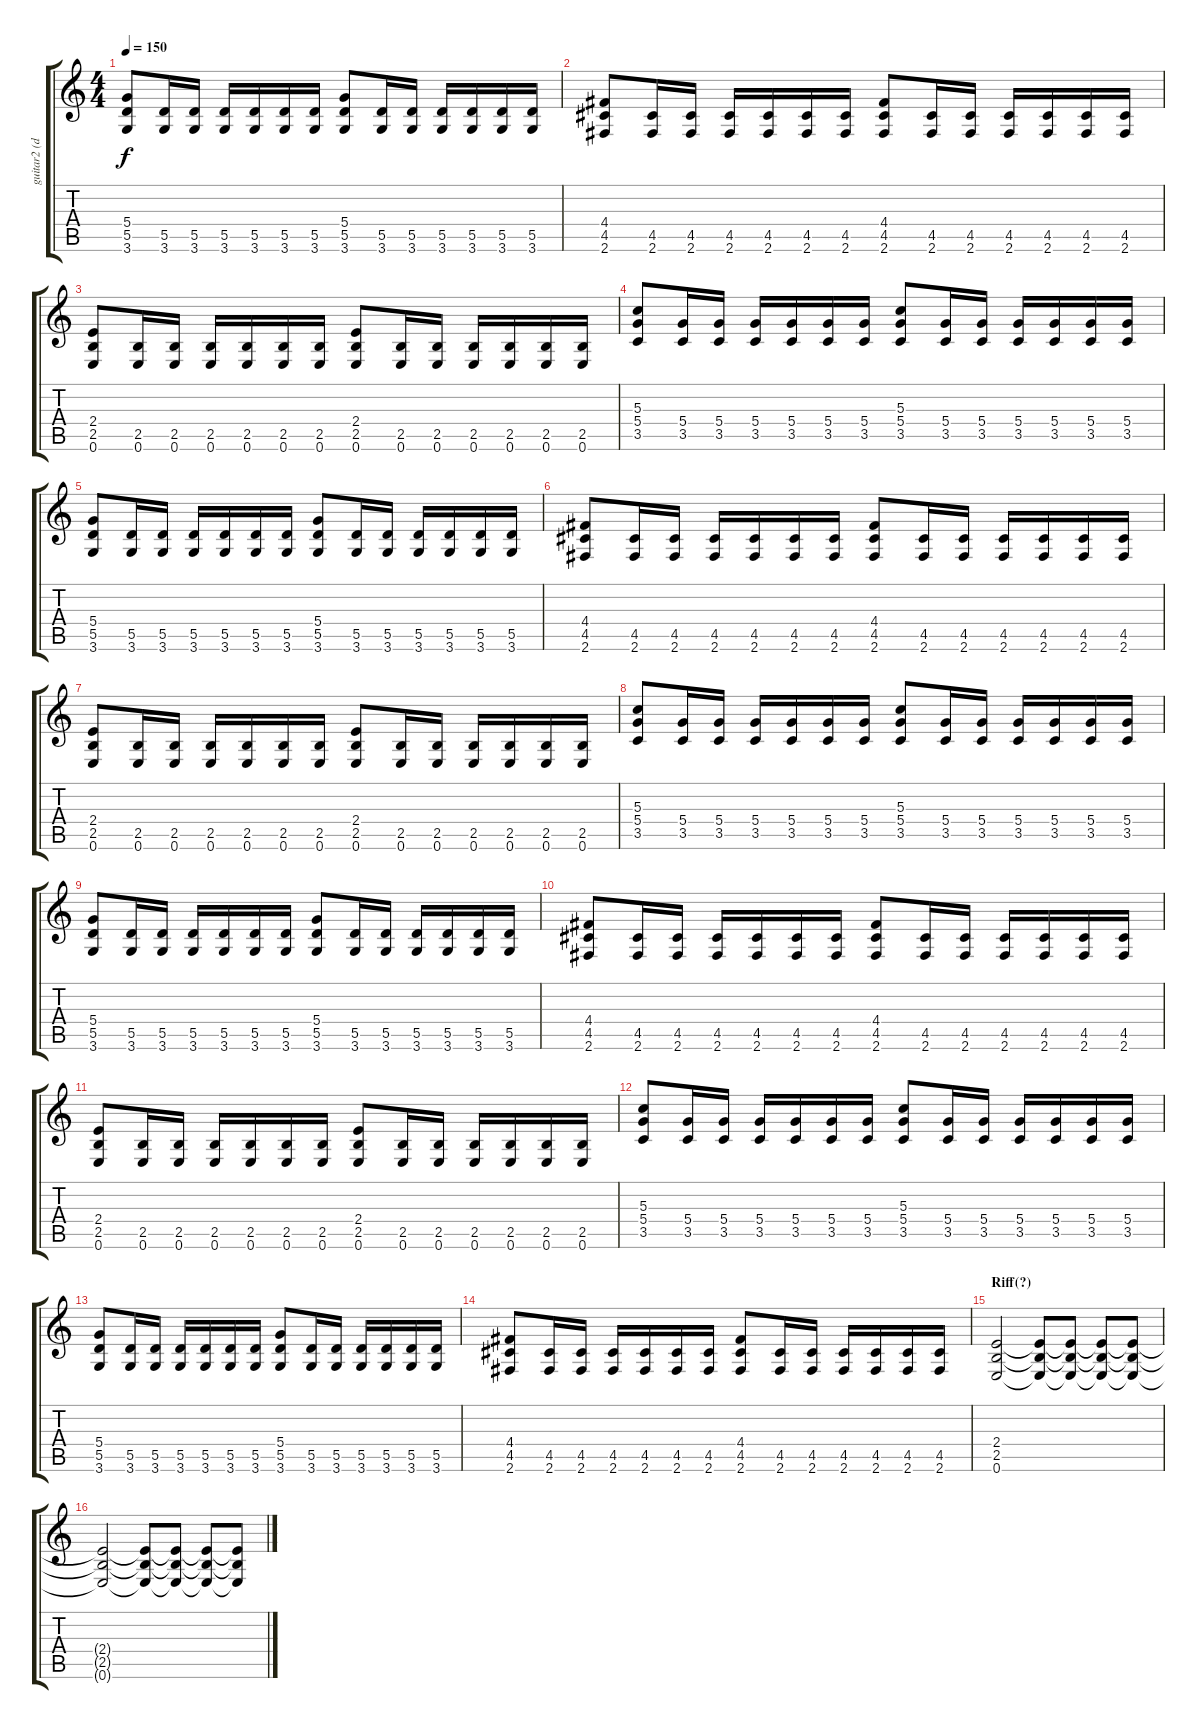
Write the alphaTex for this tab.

\track ("guitar2 (dist.)" "guitar2 (d") {instrument distortionguitar}
\staff {score tabs}
\tuning (E4 B3 G3 D3 A2 E2) {hide}
\ts (4 4)
\tempo 150
\clef g2
\ks c
(5.4 5.5 3.6).8{dy f} (5.5 3.6).16 (5.5 3.6).16 (5.5 3.6).16 (5.5 3.6).16 (5.5 3.6).16 (5.5 3.6).16 (5.4 5.5 3.6).8 (5.5 3.6).16 (5.5 3.6).16 (5.5 3.6).16 (5.5 3.6).16 (5.5 3.6).16 (5.5 3.6).16 |
(4.4 4.5 2.6).8 (4.5 2.6).16 (4.5 2.6).16 (4.5 2.6).16 (4.5 2.6).16 (4.5 2.6).16 (4.5 2.6).16 (4.4 4.5 2.6).8 (4.5 2.6).16 (4.5 2.6).16 (4.5 2.6).16 (4.5 2.6).16 (4.5 2.6).16 (4.5 2.6).16 |
(2.4 2.5 0.6).8 (2.5 0.6).16 (2.5 0.6).16 (2.5 0.6).16 (2.5 0.6).16 (2.5 0.6).16 (2.5 0.6).16 (2.4 2.5 0.6).8 (2.5 0.6).16 (2.5 0.6).16 (2.5 0.6).16 (2.5 0.6).16 (2.5 0.6).16 (2.5 0.6).16 |
(5.3 5.4 3.5).8 (5.4 3.5).16 (5.4 3.5).16 (5.4 3.5).16 (5.4 3.5).16 (5.4 3.5).16 (5.4 3.5).16 (5.3 5.4 3.5).8 (5.4 3.5).16 (5.4 3.5).16 (5.4 3.5).16 (5.4 3.5).16 (5.4 3.5).16 (5.4 3.5).16 |
(5.4 5.5 3.6).8 (5.5 3.6).16 (5.5 3.6).16 (5.5 3.6).16 (5.5 3.6).16 (5.5 3.6).16 (5.5 3.6).16 (5.4 5.5 3.6).8 (5.5 3.6).16 (5.5 3.6).16 (5.5 3.6).16 (5.5 3.6).16 (5.5 3.6).16 (5.5 3.6).16 |
(4.4 4.5 2.6).8 (4.5 2.6).16 (4.5 2.6).16 (4.5 2.6).16 (4.5 2.6).16 (4.5 2.6).16 (4.5 2.6).16 (4.4 4.5 2.6).8 (4.5 2.6).16 (4.5 2.6).16 (4.5 2.6).16 (4.5 2.6).16 (4.5 2.6).16 (4.5 2.6).16 |
(2.4 2.5 0.6).8 (2.5 0.6).16 (2.5 0.6).16 (2.5 0.6).16 (2.5 0.6).16 (2.5 0.6).16 (2.5 0.6).16 (2.4 2.5 0.6).8 (2.5 0.6).16 (2.5 0.6).16 (2.5 0.6).16 (2.5 0.6).16 (2.5 0.6).16 (2.5 0.6).16 |
(5.3 5.4 3.5).8 (5.4 3.5).16 (5.4 3.5).16 (5.4 3.5).16 (5.4 3.5).16 (5.4 3.5).16 (5.4 3.5).16 (5.3 5.4 3.5).8 (5.4 3.5).16 (5.4 3.5).16 (5.4 3.5).16 (5.4 3.5).16 (5.4 3.5).16 (5.4 3.5).16 |
(5.4 5.5 3.6).8 (5.5 3.6).16 (5.5 3.6).16 (5.5 3.6).16 (5.5 3.6).16 (5.5 3.6).16 (5.5 3.6).16 (5.4 5.5 3.6).8 (5.5 3.6).16 (5.5 3.6).16 (5.5 3.6).16 (5.5 3.6).16 (5.5 3.6).16 (5.5 3.6).16 |
(4.4 4.5 2.6).8 (4.5 2.6).16 (4.5 2.6).16 (4.5 2.6).16 (4.5 2.6).16 (4.5 2.6).16 (4.5 2.6).16 (4.4 4.5 2.6).8 (4.5 2.6).16 (4.5 2.6).16 (4.5 2.6).16 (4.5 2.6).16 (4.5 2.6).16 (4.5 2.6).16 |
(2.4 2.5 0.6).8 (2.5 0.6).16 (2.5 0.6).16 (2.5 0.6).16 (2.5 0.6).16 (2.5 0.6).16 (2.5 0.6).16 (2.4 2.5 0.6).8 (2.5 0.6).16 (2.5 0.6).16 (2.5 0.6).16 (2.5 0.6).16 (2.5 0.6).16 (2.5 0.6).16 |
(5.3 5.4 3.5).8 (5.4 3.5).16 (5.4 3.5).16 (5.4 3.5).16 (5.4 3.5).16 (5.4 3.5).16 (5.4 3.5).16 (5.3 5.4 3.5).8 (5.4 3.5).16 (5.4 3.5).16 (5.4 3.5).16 (5.4 3.5).16 (5.4 3.5).16 (5.4 3.5).16 |
(5.4 5.5 3.6).8 (5.5 3.6).16 (5.5 3.6).16 (5.5 3.6).16 (5.5 3.6).16 (5.5 3.6).16 (5.5 3.6).16 (5.4 5.5 3.6).8 (5.5 3.6).16 (5.5 3.6).16 (5.5 3.6).16 (5.5 3.6).16 (5.5 3.6).16 (5.5 3.6).16 |
(4.4 4.5 2.6).8 (4.5 2.6).16 (4.5 2.6).16 (4.5 2.6).16 (4.5 2.6).16 (4.5 2.6).16 (4.5 2.6).16 (4.4 4.5 2.6).8 (4.5 2.6).16 (4.5 2.6).16 (4.5 2.6).16 (4.5 2.6).16 (4.5 2.6).16 (4.5 2.6).16 |
\section ("" "Riff(?)")
(2.4 2.5 0.6).2 (2.4{t} 2.5{t} 0.6{t}).8 (2.4{t} 2.5{t} 0.6{t}).8 (2.4{t} 2.5{t} 0.6{t}).8 (2.4{t} 2.5{t} 0.6{t}).8 |
(2.4{t} 2.5{t} 0.6{t}).2 (2.4{t} 2.5{t} 0.6{t}).8 (2.4{t} 2.5{t} 0.6{t}).8 (2.4{t} 2.5{t} 0.6{t}).8 (2.4{t} 2.5{t} 0.6{t}).8
